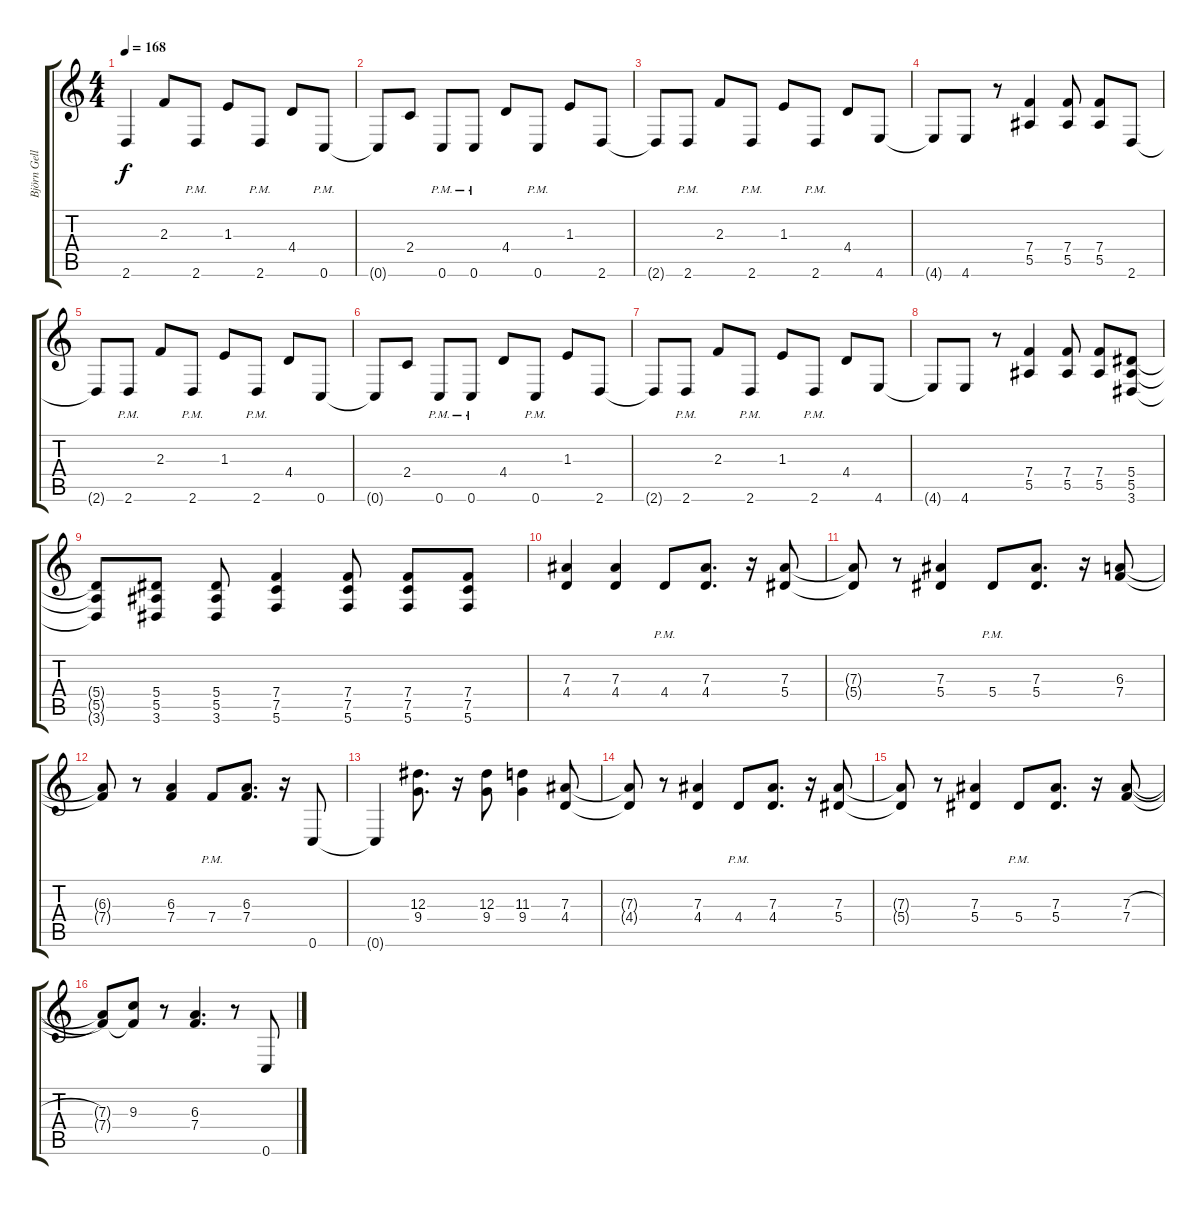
\track ("Björn Gellotte" "Björn Gell") {instrument distortionguitar}
\staff {score tabs}
\tuning (C4 G3 Eb3 Bb2 F2 C2) {hide}
\ts (4 4)
\tempo 168
\clef g2
\ks c
2.6.4{dy f} 2.3.8 2.6{pm}.8 1.3.8 2.6{pm}.8 4.4.8 0.6{pm}.8 |
0.6{t}.8 2.4.8 0.6{pm}.8 0.6{pm}.8 4.4.8 0.6{pm}.8 1.3.8 2.6.8 |
2.6{t}.8 2.6{pm}.8 2.3.8 2.6{pm}.8 1.3.8 2.6{pm}.8 4.4.8 4.6.8 |
4.6{t}.8 4.6.8 r.8 (7.4 5.5).4 (7.4 5.5).8 (7.4 5.5).8 2.6.8 |
2.6{t}.8 2.6{pm}.8 2.3.8 2.6{pm}.8 1.3.8 2.6{pm}.8 4.4.8 0.6.8 |
0.6{t}.8 2.4.8 0.6{pm}.8 0.6{pm}.8 4.4.8 0.6{pm}.8 1.3.8 2.6.8 |
2.6{t}.8 2.6{pm}.8 2.3.8 2.6{pm}.8 1.3.8 2.6{pm}.8 4.4.8 4.6.8 |
4.6{t}.8 4.6.8 r.8 (7.4 5.5).4 (7.4 5.5).8 (7.4 5.5).8 (5.4 5.5 3.6).8 |
(5.4{t} 5.5{t} 3.6{t}).8 (5.4 5.5 3.6).8 (5.4 5.5 3.6).8 (7.4 7.5 5.6).4 (7.4 7.5 5.6).8 (7.4 7.5 5.6).8 (7.4 7.5 5.6).8 |
(7.3 4.4).4{balance 8} (7.3 4.4).4 4.4{pm}.8 (7.3 4.4).8{d} r.16 (7.3 5.4).8 |
(7.3{t} 5.4{t}).8 r.8 (7.3 5.4).4 5.4{pm}.8 (7.3 5.4).8{d} r.16 (6.3 7.4).8 |
(6.3{t} 7.4{t}).8 r.8 (6.3 7.4).4 7.4{pm}.8 (6.3 7.4).8{d} r.16 0.6.8 |
0.6{t}.4 (12.3 9.4).8{d} r.16 (12.3 9.4).8 (11.3 9.4).4 (7.3 4.4).8 |
(7.3{t} 4.4{t}).8 r.8 (7.3 4.4).4 4.4{pm}.8 (7.3 4.4).8{d} r.16 (7.3 5.4).8 |
(7.3{t} 5.4{t}).8 r.8 (7.3 5.4).4 5.4{pm}.8 (7.3 5.4).8{d} r.16 (7.3{h} 7.4).8 |
(7.3{t} 7.4{t}).8 (9.3 7.4{t}).8 r.8 (6.3 7.4).4{d} r.8 0.6.8
